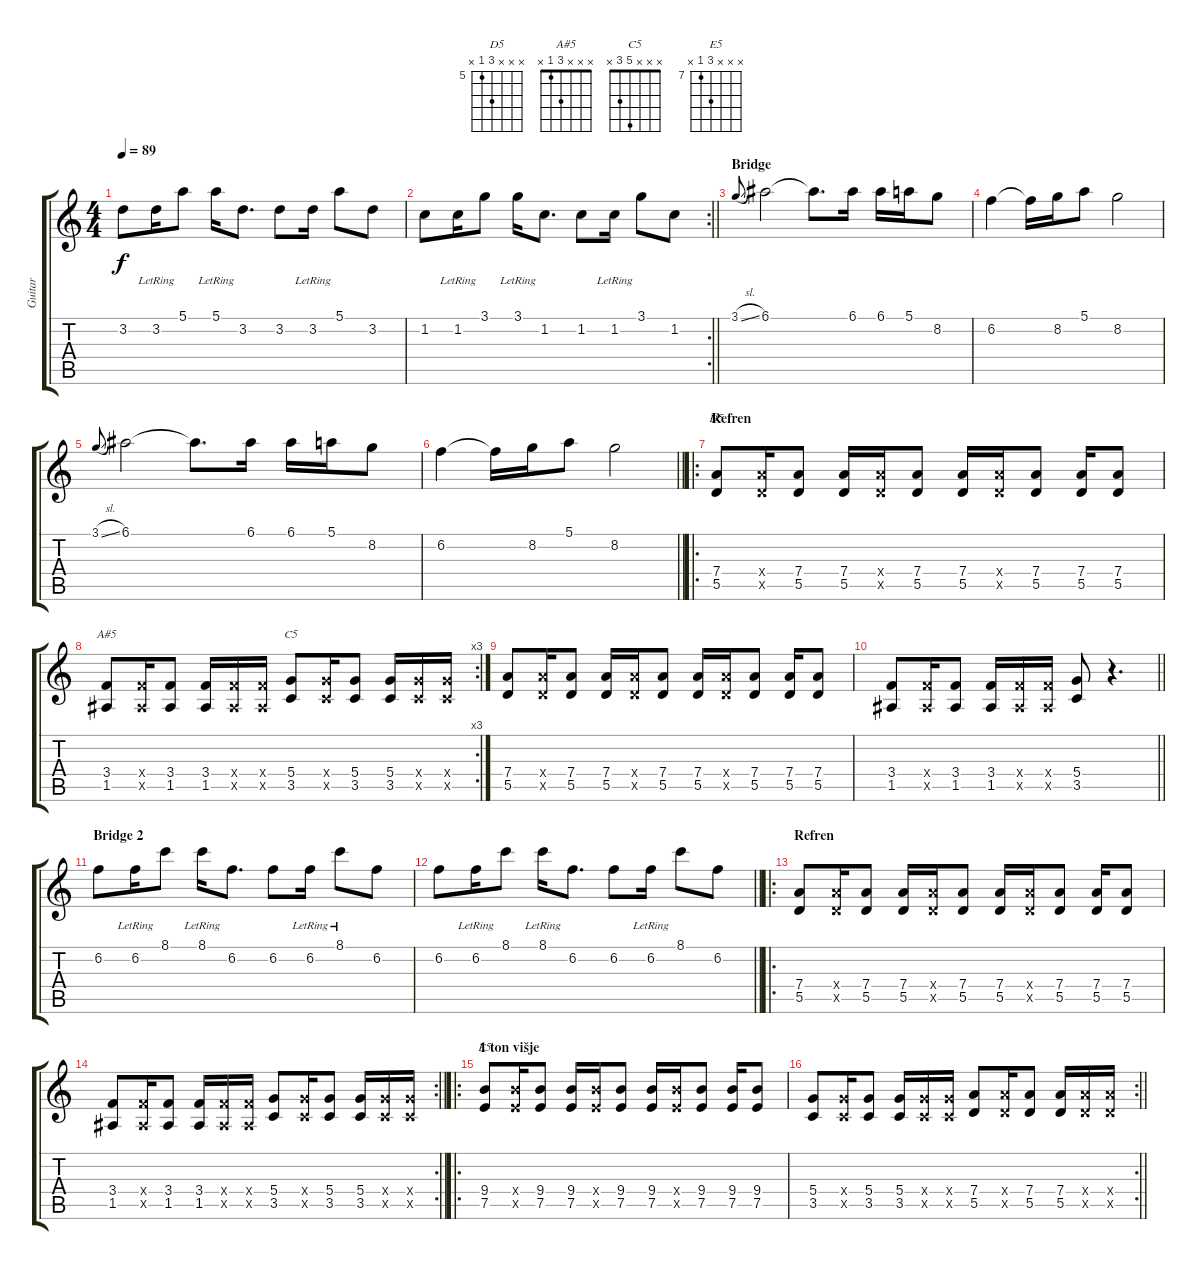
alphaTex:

\track ("Guitar" "Guitar") {instrument overdrivenguitar}
\staff {score tabs}
\tuning (E4 B3 G3 D3 A2 E2) {hide}
\chord ("D5" x x x 7 5 x) {firstfret 5}
\chord ("A#5" x x x 3 1 x)
\chord ("C5" x x x 5 3 x)
\chord ("E5" x x x 9 7 x) {firstfret 7}
\ts (4 4)
\tempo 89
\clef g2
\ks c
3.2.8{dy f} 3.2{lr}.16 5.1.8 5.1{lr}.16 3.2.8{d} 3.2.8 3.2{lr}.16 5.1.8 3.2.8 |
\rc 2
\barLineRight lightlight
1.2.8 1.2{lr}.16 3.1.8 3.1{lr}.16 1.2.8{d} 1.2.8 1.2{lr}.16 3.1.8 1.2.8 |
\section ("" "Bridge")
3.1{sl}.8{gr onbeat} 6.1.2 6.1{t}.8{d} 6.1.16 6.1.16 5.1.16 8.2.8 |
6.2.4 6.2{t}.16 8.2.16 5.1.8 8.2.2 |
3.1{sl}.8{gr onbeat} 6.1.2 6.1{t}.8{d} 6.1.16 6.1.16 5.1.16 8.2.8 |
\barLineRight lightlight
6.2.4 6.2{t}.16 8.2.16 5.1.8 8.2.2 |
\ro
\section ("" "Refren")
(7.4 5.5).8{ch "D5"} (7.4{x} 5.5{x}).16 (7.4 5.5).8 (7.4 5.5).16 (7.4{x} 5.5{x}).16 (7.4 5.5).8 (7.4 5.5).16 (7.4{x} 5.5{x}).16 (7.4 5.5).8 (7.4 5.5).16 (7.4 5.5).8 |
\rc 3
(3.4 1.5).8{ch "A#5"} (3.4{x} 1.5{x}).16 (3.4 1.5).8 (3.4 1.5).16 (3.4{x} 1.5{x}).16 (3.4{x} 1.5{x}).16 (5.4 3.5).8{ch "C5"} (5.4{x} 3.5{x}).16 (5.4 3.5).8 (5.4 3.5).16 (5.4{x} 3.5{x}).16 (5.4{x} 3.5{x}).16 |
(7.4 5.5).8 (7.4{x} 5.5{x}).16 (7.4 5.5).8 (7.4 5.5).16 (7.4{x} 5.5{x}).16 (7.4 5.5).8 (7.4 5.5).16 (7.4{x} 5.5{x}).16 (7.4 5.5).8 (7.4 5.5).16 (7.4 5.5).8 |
\barLineRight lightlight
(3.4 1.5).8 (3.4{x} 1.5{x}).16 (3.4 1.5).8 (3.4 1.5).16 (3.4{x} 1.5{x}).16 (3.4{x} 1.5{x}).16 (5.4 3.5).8 r.4{d} |
\section ("" "Bridge 2")
6.2.8 6.2{lr}.16 8.1.8 8.1{lr}.16 6.2.8{d} 6.2.8 6.2{lr}.16 8.1{lr}.8 6.2.8 |
\barLineRight lightlight
6.2.8 6.2{lr}.16 8.1.8 8.1{lr}.16 6.2.8{d} 6.2.8 6.2{lr}.16 8.1.8 6.2.8 |
\ro
\section ("" "Refren")
(7.4 5.5).8 (7.4{x} 5.5{x}).16 (7.4 5.5).8 (7.4 5.5).16 (7.4{x} 5.5{x}).16 (7.4 5.5).8 (7.4 5.5).16 (7.4{x} 5.5{x}).16 (7.4 5.5).8 (7.4 5.5).16 (7.4 5.5).8 |
\rc 2
\barLineRight lightlight
(3.4 1.5).8 (3.4{x} 1.5{x}).16 (3.4 1.5).8 (3.4 1.5).16 (3.4{x} 1.5{x}).16 (3.4{x} 1.5{x}).16 (5.4 3.5).8 (5.4{x} 3.5{x}).16 (5.4 3.5).8 (5.4 3.5).16 (5.4{x} 3.5{x}).16 (5.4{x} 3.5{x}).16 |
\ro
\section ("" "1 ton višje")
(9.4 7.5).8{ch "E5"} (9.4{x} 7.5{x}).16 (9.4 7.5).8 (9.4 7.5).16 (9.4{x} 7.5{x}).16 (9.4 7.5).8 (9.4 7.5).16 (9.4{x} 7.5{x}).16 (9.4 7.5).8 (9.4 7.5).16 (9.4 7.5).8 |
\rc 2
\barLineRight lightlight
(5.4 3.5).8 (5.4{x} 3.5{x}).16 (5.4 3.5).8 (5.4 3.5).16 (5.4{x} 3.5{x}).16 (5.4{x} 3.5{x}).16 (7.4 5.5).8 (7.4{x} 5.5{x}).16 (7.4 5.5).8 (7.4 5.5).16 (7.4{x} 5.5{x}).16 (7.4{x} 5.5{x}).16
